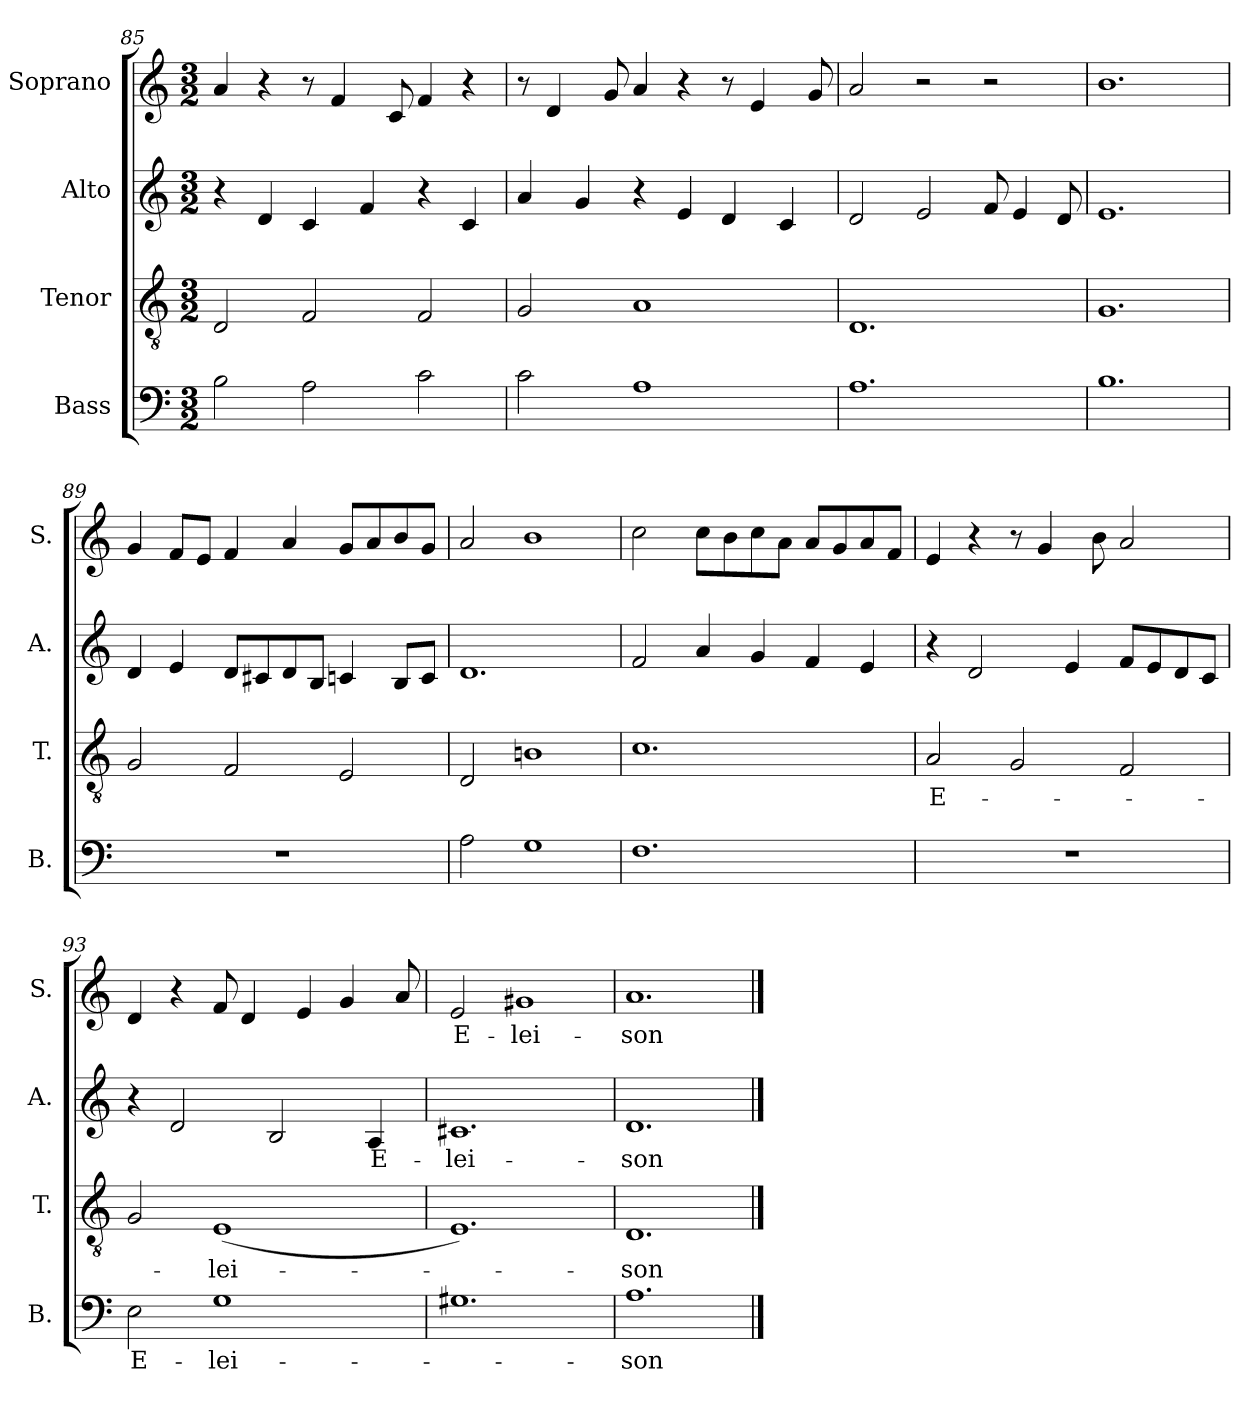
**kern	**text	**kern	**text	**kern	**text	**kern	**text
*part4	*part4	*part3	*part3	*part2	*part2	*part1	*part1
*staff4	*staff4	*staff3	*staff3	*staff2	*staff2	*staff1	*staff1
*I"Bass	*	*I"Tenor	*	*I"Alto	*	*I"Soprano	*
*I'B.	*	*I'T.	*	*I'A.	*	*I'S.	*
*clefF4	*	*clefGv2	*	*clefG2	*	*clefG2	*
*k[]	*	*k[]	*	*k[]	*	*k[]	*
*M3/2	*	*M3/2	*	*M3/2	*	*M3/2	*
=85	=85	=85	=85	=85	=85	=85	=85
2B\	.	2D/	.	4r	.	4a/	.
.	.	.	.	4d/	.	4r	.
2A\	.	2F/	.	4c/	.	8r	.
.	.	.	.	.	.	4f/	.
.	.	.	.	4f/	.	.	.
.	.	.	.	.	.	8c/	.
2c\	.	2F/	.	4r	.	4f/	.
.	.	.	.	4c/	.	4r	.
=86	=86	=86	=86	=86	=86	=86	=86
2c\	.	2G/	.	4a/	.	8r	.
.	.	.	.	.	.	4d/	.
.	.	.	.	4g/	.	.	.
.	.	.	.	.	.	8g/	.
1A	.	1A	.	4r	.	4a/	.
.	.	.	.	4e/	.	4r	.
.	.	.	.	4d/	.	8r	.
.	.	.	.	.	.	4e/	.
.	.	.	.	4c/	.	.	.
.	.	.	.	.	.	8g/	.
!!LO:LB:g=z
=87	=87	=87	=87	=87	=87	=87	=87
1.A	.	1.D	.	2d/	.	2a/	.
.	.	.	.	2e/	.	2r	.
.	.	.	.	8f/	.	2r	.
.	.	.	.	4e/	.	.	.
.	.	.	.	8d/	.	.	.
=88	=88	=88	=88	=88	=88	=88	=88
1.B	.	1.G	.	1.e	.	1.b	.
=89	=89	=89	=89	=89	=89	=89	=89
1.r	.	2G/	.	4d/	.	4g/	.
.	.	.	.	4e/	.	8f/L	.
.	.	.	.	.	.	8e/J	.
.	.	2F/	.	8d/L	.	4f/	.
.	.	.	.	8c#X/	.	.	.
.	.	.	.	8d/	.	4a/	.
.	.	.	.	8B/J	.	.	.
.	.	2E/	.	4cn/	.	8g/L	.
.	.	.	.	.	.	8a/	.
.	.	.	.	8B/L	.	8b/	.
.	.	.	.	8c/J	.	8g/J	.
=90	=90	=90	=90	=90	=90	=90	=90
2A\	.	2D/	.	1.d	.	2a/	.
1G	.	1Bn	.	.	.	1b	.
=91	=91	=91	=91	=91	=91	=91	=91
1.F	.	1.c	.	2f/	.	2cc\	.
.	.	.	.	4a/	.	8cc\L	.
.	.	.	.	.	.	8b\	.
.	.	.	.	4g/	.	8cc\	.
.	.	.	.	.	.	8a\J	.
.	.	.	.	4f/	.	8a/L	.
.	.	.	.	.	.	8g/	.
.	.	.	.	4e/	.	8a/	.
.	.	.	.	.	.	8f/J	.
=92	=92	=92	=92	=92	=92	=92	=92
!	!	!	!LO:LY:b	!	!	!	!
1.r	.	2A/	E-	4r	.	4e/	.
.	.	.	.	2d/	.	4r	.
.	.	2G/	.	.	.	8r	.
.	.	.	.	.	.	4g/	.
.	.	.	.	4e/	.	.	.
.	.	.	.	.	.	8b\	.
.	.	2F/	.	8f/L	.	2a/	.
.	.	.	.	8e/	.	.	.
.	.	.	.	8d/	.	.	.
.	.	.	.	8c/J	.	.	.
=93	=93	=93	=93	=93	=93	=93	=93
!	!LO:LY:b	!	!	!	!	!	!
2E\	E-	2G/	.	4r	.	4d/	.
.	.	.	.	2d/	.	4r	.
!	!LO:LY:b	!	!LO:LY:b	!	!	!	!
1G	-lei-	(<1E	-lei-	.	.	8f/	.
.	.	.	.	.	.	4d/	.
.	.	.	.	2B/	.	.	.
.	.	.	.	.	.	4e/	.
.	.	.	.	.	.	4g/	.
!	!	!	!	!	!LO:LY:b	!	!
.	.	.	.	4A/	E-	.	.
.	.	.	.	.	.	8a/	.
!!LO:PB:g=z
=94	=94	=94	=94	=94	=94	=94	=94
!	!	!	!	!	!LO:LY:b	!	!LO:LY:b
1.G#X	.	1.E)	.	1.c#X	-lei-	2e/	E-
!	!	!	!	!	!	!	!LO:LY:b
.	.	.	.	.	.	1g#X	-lei-
=95	=95	=95	=95	=95	=95	=95	=95
!	!LO:LY:b	!	!LO:LY:b	!	!LO:LY:b	!	!LO:LY:b
1.A	-son	1.D	-son	1.d	-son	1.a	-son
==	==	==	==	==	==	==	==
*-	*-	*-	*-	*-	*-	*-	*-
